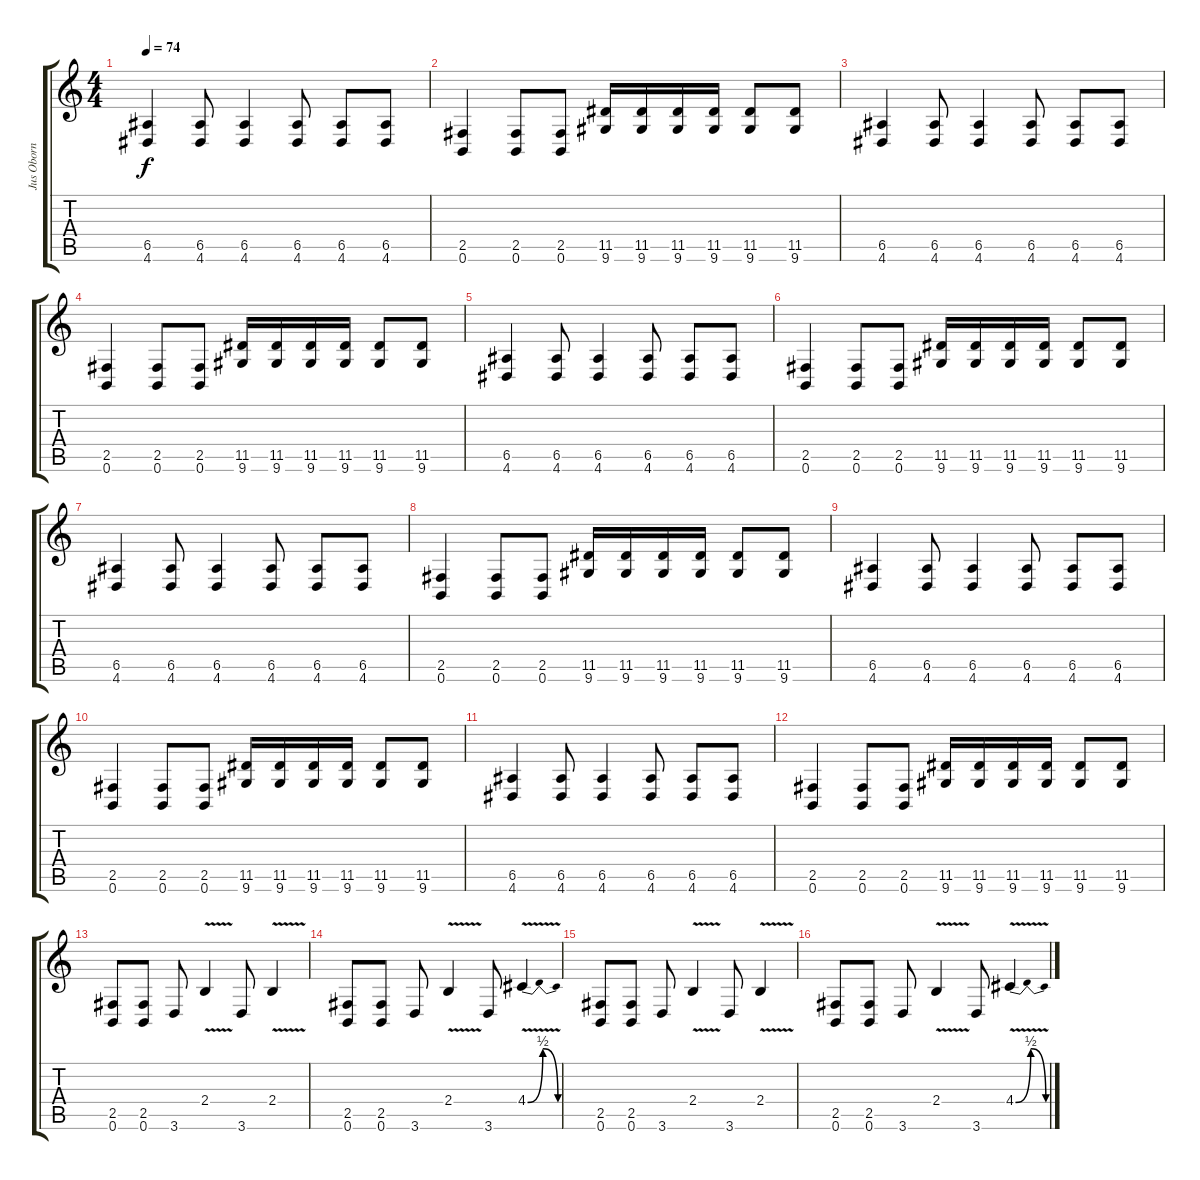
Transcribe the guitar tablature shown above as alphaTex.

\track ("Jus Oborn" "Jus Oborn") {instrument distortionguitar}
\staff {score tabs}
\tuning (B3 Gb3 D3 A2 E2 B1) {hide}
\ts (4 4)
\tempo 74
\clef g2
\ks c
(6.5 4.6).4{dy f} (6.5 4.6).8 (6.5 4.6).4 (6.5 4.6).8 (6.5 4.6).8 (6.5 4.6).8 |
(2.5 0.6).4 (2.5 0.6).8 (2.5 0.6).8 (11.5 9.6).16 (11.5 9.6).16 (11.5 9.6).16 (11.5 9.6).16 (11.5 9.6).8 (11.5 9.6).8 |
(6.5 4.6).4 (6.5 4.6).8 (6.5 4.6).4 (6.5 4.6).8 (6.5 4.6).8 (6.5 4.6).8 |
(2.5 0.6).4 (2.5 0.6).8 (2.5 0.6).8 (11.5 9.6).16 (11.5 9.6).16 (11.5 9.6).16 (11.5 9.6).16 (11.5 9.6).8 (11.5 9.6).8 |
(6.5 4.6).4 (6.5 4.6).8 (6.5 4.6).4 (6.5 4.6).8 (6.5 4.6).8 (6.5 4.6).8 |
(2.5 0.6).4 (2.5 0.6).8 (2.5 0.6).8 (11.5 9.6).16 (11.5 9.6).16 (11.5 9.6).16 (11.5 9.6).16 (11.5 9.6).8 (11.5 9.6).8 |
(6.5 4.6).4 (6.5 4.6).8 (6.5 4.6).4 (6.5 4.6).8 (6.5 4.6).8 (6.5 4.6).8 |
(2.5 0.6).4 (2.5 0.6).8 (2.5 0.6).8 (11.5 9.6).16 (11.5 9.6).16 (11.5 9.6).16 (11.5 9.6).16 (11.5 9.6).8 (11.5 9.6).8 |
(6.5 4.6).4 (6.5 4.6).8 (6.5 4.6).4 (6.5 4.6).8 (6.5 4.6).8 (6.5 4.6).8 |
(2.5 0.6).4 (2.5 0.6).8 (2.5 0.6).8 (11.5 9.6).16 (11.5 9.6).16 (11.5 9.6).16 (11.5 9.6).16 (11.5 9.6).8 (11.5 9.6).8 |
(6.5 4.6).4 (6.5 4.6).8 (6.5 4.6).4 (6.5 4.6).8 (6.5 4.6).8 (6.5 4.6).8 |
(2.5 0.6).4 (2.5 0.6).8 (2.5 0.6).8 (11.5 9.6).16 (11.5 9.6).16 (11.5 9.6).16 (11.5 9.6).16 (11.5 9.6).8 (11.5 9.6).8 |
(2.5 0.6).8 (2.5 0.6).8 3.6.8 2.4{v}.4 3.6.8 2.4{v}.4 |
(2.5 0.6).8 (2.5 0.6).8 3.6.8 2.4{v}.4 3.6.8 4.4{be (bendrelease 0 0 15 2 45 2 60 0) v}.4 |
(2.5 0.6).8 (2.5 0.6).8 3.6.8 2.4{v}.4 3.6.8 2.4{v}.4 |
(2.5 0.6).8 (2.5 0.6).8 3.6.8 2.4{v}.4 3.6.8 4.4{be (bendrelease 0 0 15 2 45 2 60 0) v}.4
